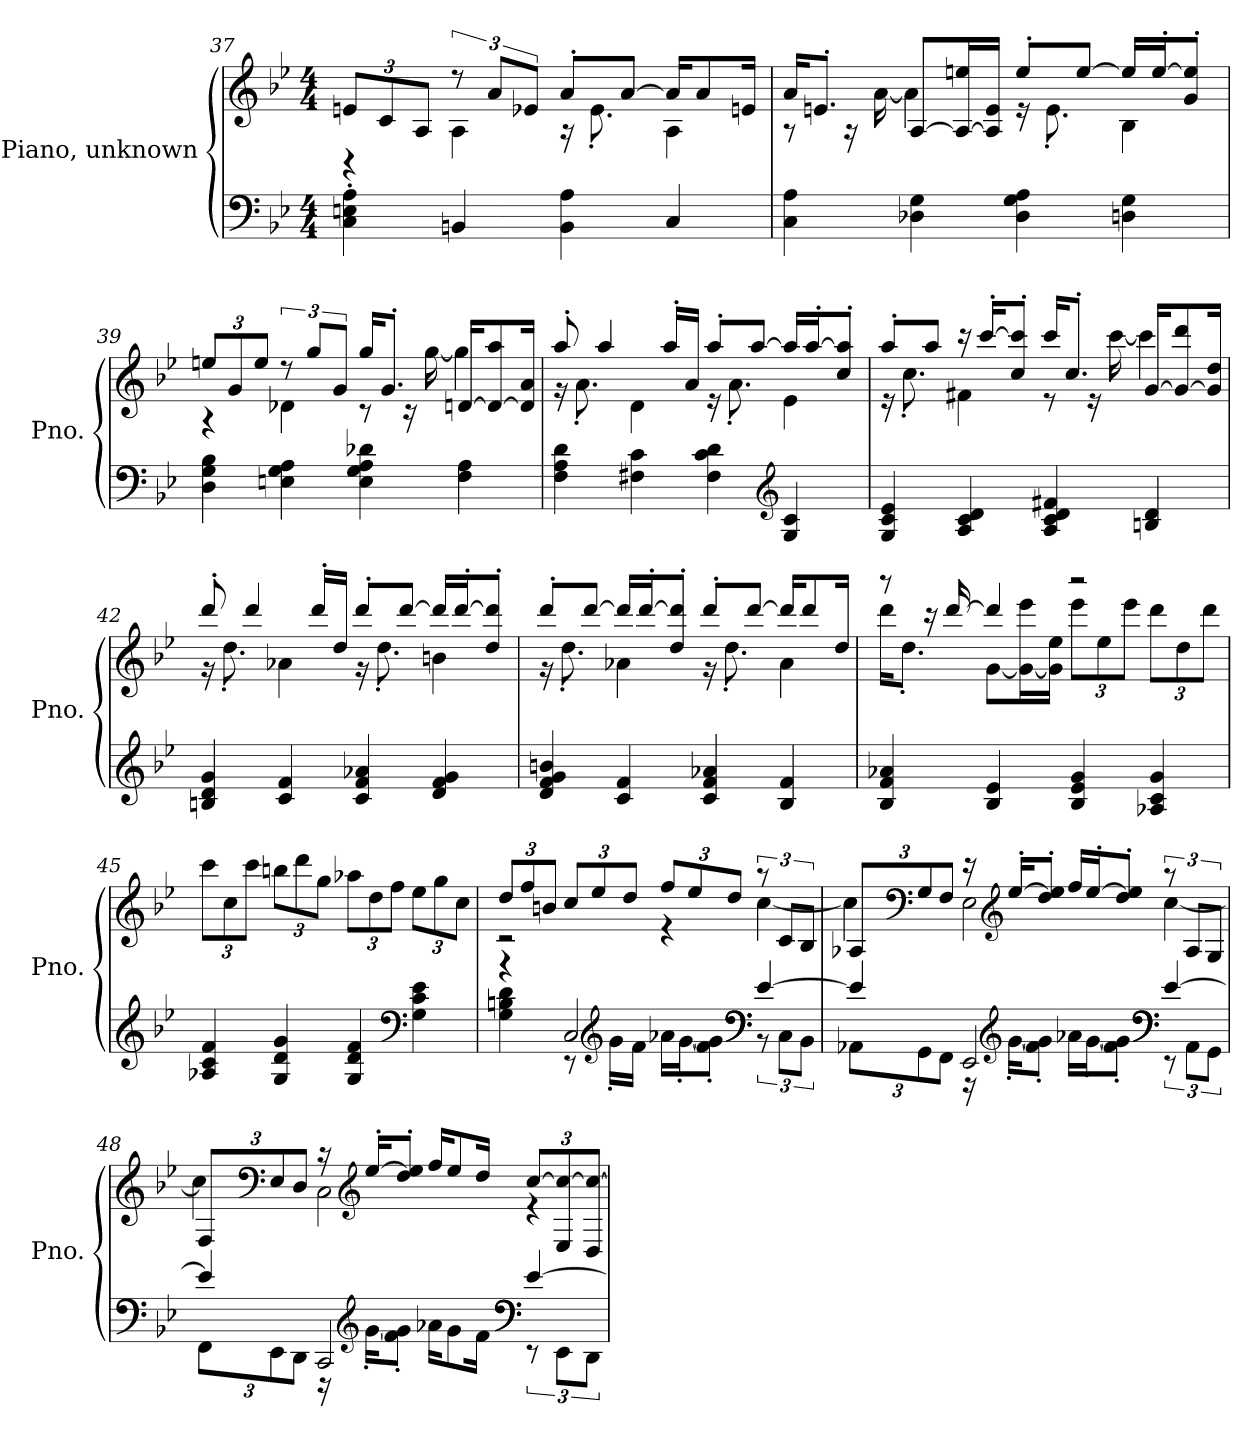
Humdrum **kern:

**kern	**kern
*part1	*part1
*staff2	*staff1
*I"Piano, unknown	*
*I'Pno.	*
*clefF4	*clefG2
*k[b-e-]	*k[b-e-]
*M4/4	*M4/4
*	*Xbrackettup
=37	=37
*	*^
4C\' 4En\' 4A\'	12en/L	4r
.	12c/	.
.	12A/J	.
*	*brackettup	*
4BBn/	12r	4A\
.	12a/L	.
.	12e-X/J	.
4BB\ 4A\	8a'/L	16r
.	.	8.e-'\
.	[8a/J	.
4C/	16a/KL]	4A\
.	8a/	.
.	16en/Jk	.
!!LO:PB:g=z	!!
=38	=38	=38
4C\ 4A\	16a/KL	8r
.	8.en'/J	.
.	.	16r
.	.	[16a\
4D-X\ 4G\	[8A/L	4a\]
.	16A/_ 16een/L	.
.	16A/] 16e/JJ	.
4D-\ 4G\ 4A\	8ee'/L	16r
.	.	8.e'\
.	[8ee/J	.
4Dn\ 4G\	16ee/LL]	4B-\
.	[16ee'/J	.
.	8g/' 8ee/]'J	.
=39	=39	=39
*	*Xbrackettup	*
4D\ 4G\ 4B-\	12een/L	4r
.	12g/	.
.	12ee/J	.
*	*brackettup	*
4En\ 4G\ 4A\	12r	4d-X\
.	12gg/L	.
.	12g/J	.
4E\ 4G\ 4A\ 4d-X\	16gg/KL	8r
.	8.g'/J	.
.	.	16r
.	.	[16gg\
4F\ 4A\	[16dn/KL	4gg\]
.	8d/_ 8aa/	.
.	16d/] 16a/Jk	.
!!LO:LB:g=z	!!
=40	=40	=40
4F\ 4A\ 4d\	8aa'/	16r
.	.	8.a'\
.	4aa/	.
4F#X\ 4c\	.	4d\
.	16aa'/LL	.
.	16a/JJ	.
4F#\ 4c\ 4d\	8aa'/L	16r
.	.	8.a'\
.	[8aa/J	.
*clefG2	*	*
4G/ 4c/	16aa/LL]	4e-\
.	[16aa'/J	.
.	8cc/' 8aa/]'J	.
=41	=41	=41
4G/ 4c/ 4e-/	8aa'/L	16r
.	.	8.cc'\
.	8aa/J	.
4A/ 4c/ 4d/	16r	4f#X\
.	[16ccc'/KL	.
.	8cc/' 8ccc/]'J	.
4A/ 4c/ 4d/ 4f#X/	16ccc/KL	8r
.	8.cc'/J	.
.	.	16r
.	.	[16ccc\
4Bn/ 4d/	[16g/KL	4ccc\]
.	8g/_ 8ddd/	.
.	16g/] 16dd/Jk	.
!!LO:LB:g=z	!!
=42	=42	=42
4Bn/ 4d/ 4g/	8ddd'/	16r
.	.	8.dd'\
.	4ddd/	.
4c/ 4f/	.	4a-X\
.	16ddd'/LL	.
.	16dd/JJ	.
4c/ 4f/ 4a-X/	8ddd'/L	16r
.	.	8.dd'\
.	[8ddd/J	.
4d/ 4f/ 4g/	16ddd/LL]	4bn\
.	[16ddd'/J	.
.	8dd/' 8ddd/]'J	.
=43	=43	=43
4d/ 4f/ 4g/ 4bn/	8ddd'/L	16r
.	.	8.dd'\
.	[8ddd/J	.
4c/ 4f/	16ddd/LL]	4a-X\
.	[16ddd'/J	.
.	8dd/' 8ddd/]'J	.
4c/ 4f/ 4a-X/	8ddd'/L	16r
.	.	8.dd'\
.	[8ddd/J	.
4B-/ 4f/	16ddd/KL]	4a-\
.	8ddd/	.
.	16dd/Jk	.
!!LO:LB:g=z	!!
=44	=44	=44
4B-/ 4f/ 4a-X/	8r	16ddd\KL
.	.	8.dd'\J
.	16r	.
.	[16ddd/	.
4B-/ 4e-/	4ddd/]	[8g\L
.	.	16g\_ 16eee-\L
.	.	16g\] 16ee-\JJ
*	*	*Xbrackettup
4B-/ 4e-/ 4g/	2r	12eee-\L
.	.	12ee-\
.	.	12eee-\J
4A-X/ 4c/ 4g/	.	12ddd\L
.	.	12dd\
.	.	12ddd\J
*	*v	*v
=45	=45
4A-X/ 4c/ 4f/	12ccc\L
.	12cc\
.	12ccc\J
4G/ 4d/ 4g/	12bbn\L
.	12ddd\
.	12gg\J
4G/ 4d/ 4f/	12aa-X\L
.	12dd\
.	12ff\J
*clefF4	*
4G\ 4c\ 4e-\	12ee-\L
.	12gg\
.	12cc\J
!!LO:LB:g=z
=46	=46
*^	*^
4r	4G\ 4Bn\ 4d\	12dd/L	2r
.	.	12ff/	.
.	.	12bn/J	.
2C/	8r	12cc/L	.
.	.	12ee-/	.
*clefG2	*	*	*
.	16g'\LL	.	.
.	.	12dd/J	.
.	16f\JJ	.	.
.	16a-X\LL	12ff/L	4r
.	[16g'\J	.	.
.	.	12ee-/	.
.	8f\' 8g\]'J	.	.
.	.	12dd/J	.
*clefF4	*	*	*
*	*	*brackettup	*
[4e-/	12r	12r	[4cc\
.	12C\L	12c/L	.
.	12BB-\J	12B-/J	.
=47	=47	=47	=47
*	*Xbrackettup	*Xbrackettup	*
4e-/]	12AA-X\L	12A-X/L	4cc\]
*	*	*clefF4	*
.	12GG\	12G/	.
.	12FF\J	12F/J	.
2EE-/	16r	16r	2E-\
*clefG2	*	*clefG2	*
.	[16g'\KL	[16ee-'/KL	.
.	8f\' 8g\]'J	8dd/' 8ee-/]'J	.
.	16a-X\LL	16ff/LL	.
.	[16g'\J	[16ee-'/J	.
.	8f\' 8g\]'J	8dd/' 8ee-/]'J	.
*clefF4	*	*	*
*	*brackettup	*brackettup	*
[4e-/	12r	12r	[4cc\
.	12AA-\L	12A-/L	.
.	12GG\J	12G/J	.
!!LO:LB:g=z	!!
=48	=48	=48	=48
*	*Xbrackettup	*Xbrackettup	*
4e-/]	12FF\L	12F/L	4cc\]
*	*	*clefF4	*
.	12EE-\	12E-/	.
.	12DD\J	12D/J	.
2CC/	16r	16r	2C\
*clefG2	*	*clefG2	*
.	[16g'\KL	[16ee-'/KL	.
.	8f\' 8g\]'J	8dd/' 8ee-/]'J	.
.	16a-X\KL	16ff/KL	.
.	8g\	8ee-/	.
.	16f\Jk	16dd/Jk	.
*clefF4	*	*	*
*	*brackettup	*	*
[4e-/	12r	[12cc/L	4r
.	12EE-\L	12E-/ 12cc/_	.
.	12DD\J	12D/ 12cc/_J	.
*v	*v	*	*
*	*v	*v
=	=
*-	*-
